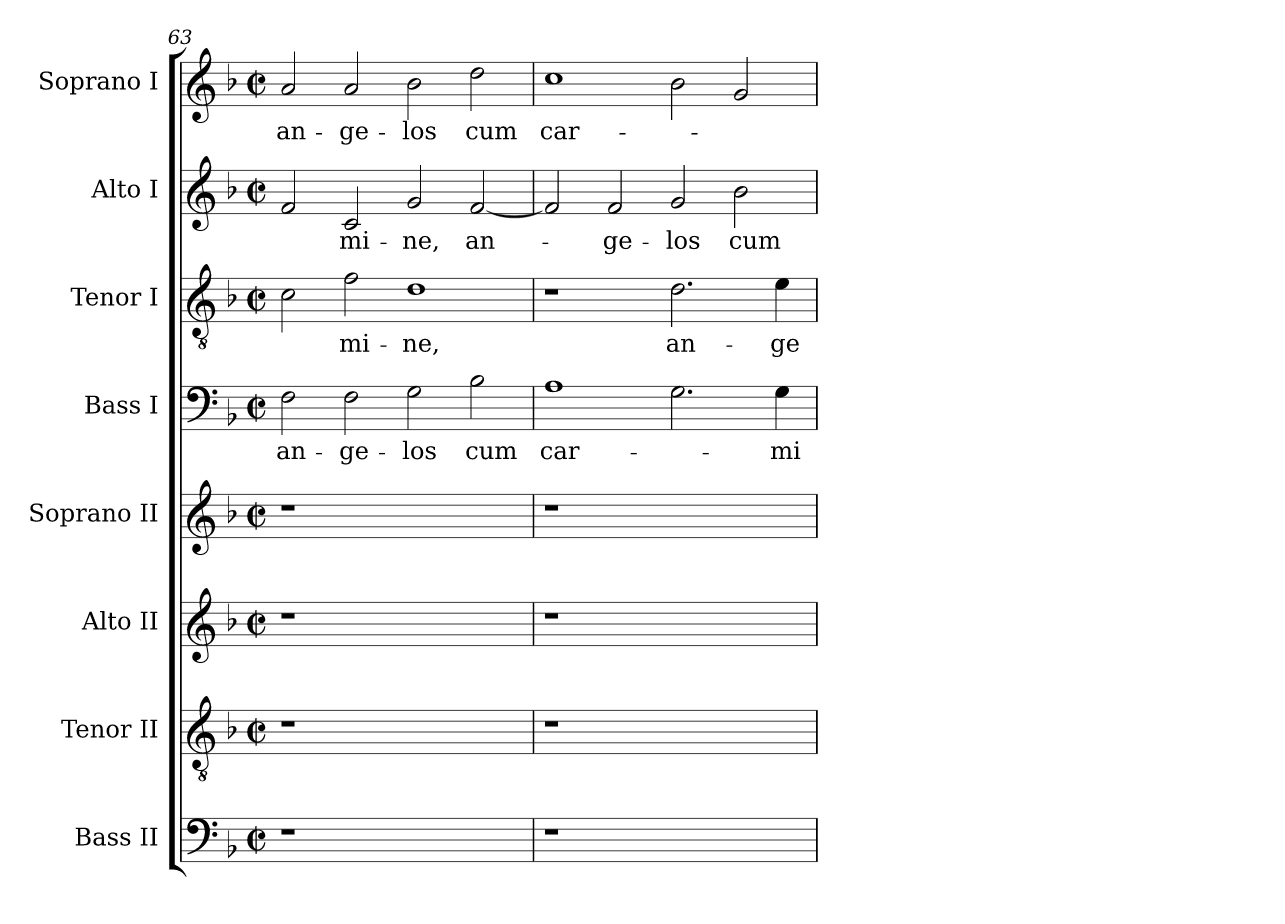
**kern	**kern	**kern	**kern	**kern	**text	**kern	**text	**kern	**text	**kern	**text
*part8	*part7	*part6	*part5	*part4	*part4	*part3	*part3	*part2	*part2	*part1	*part1
*staff8	*staff7	*staff6	*staff5	*staff4	*staff4	*staff3	*staff3	*staff2	*staff2	*staff1	*staff1
*I"Bass II	*I"Tenor II	*I"Alto II	*I"Soprano II	*I"Bass I	*	*I"Tenor I	*	*I"Alto I	*	*I"Soprano I	*
*I'B. II	*I'T. II	*I'A. II	*	*I'B. I	*	*I'T. I	*	*I'A. I	*	*	*
!!LO:PB:g=z
*clefF4	*clefGv2	*clefG2	*clefG2	*clefF4	*	*clefGv2	*	*clefG2	*	*clefG2	*
*	*ITrd7c12	*	*	*	*	*ITrd7c12	*	*	*	*	*
*k[b-]	*k[b-]	*k[b-]	*k[b-]	*k[b-]	*	*k[b-]	*	*k[b-]	*	*k[b-]	*
*F:	*F:	*F:	*F:	*F:	*	*F:	*	*F:	*	*F:	*
*M2/2	*M2/2	*M2/2	*M2/2	*M2/2	*	*M2/2	*	*M2/2	*	*M2/2	*
*met(c|)	*met(c|)	*met(c|)	*met(c|)	*met(c|)	*	*met(c|)	*	*met(c|)	*	*met(c|)	*
=63	=63	=63	=63	=63	=63	=63	=63	=63	=63	=63	=63
!LO:N:vis=1	!LO:N:vis=1	!LO:N:vis=1	!LO:N:vis=1	!	!	!	!	!	!	!	!
!	!	!	!	!	!LO:LY:b:color=#000000	!	!	!	!	!	!
!	!	!	!	!	!	!	!	!	!	!	!LO:LY:b:color=#000000
1r	1r	1r	1r	2Fi\	an-	2Ci\	.	2fi/	.	2ai/	an-
!	!	!	!	!	!LO:LY:b:color=#000000	!	!	!	!	!	!
!	!	!	!	!	!	!	!LO:LY:b:color=#000000	!	!	!	!
!	!	!	!	!	!	!	!	!	!LO:LY:b:color=#000000	!	!
!	!	!	!	!	!	!	!	!	!	!	!LO:LY:b:color=#000000
.	.	.	.	2Fi\	-ge-	2Fi\	-mi-	2ci/	-mi-	2ai/	-ge-
!	!	!	!	!	!LO:LY:b:color=#000000	!	!	!	!	!	!
!	!	!	!	!	!	!	!LO:LY:b:color=#000000	!	!	!	!
!	!	!	!	!	!	!	!	!	!LO:LY:b:color=#000000	!	!
!	!	!	!	!	!	!	!	!	!	!	!LO:LY:b:color=#000000
1ryy	1ryy	1ryy	1ryy	2Gi\	-los	1Di	-ne,	2gi/	-ne,	2b-i\	-los
!	!	!	!	!	!LO:LY:b:color=#000000	!	!	!	!	!	!
!	!	!	!	!	!	!	!	!	!LO:LY:b:color=#000000	!	!
!	!	!	!	!	!	!	!	!	!	!	!LO:LY:b:color=#000000
.	.	.	.	2B-i\	cum	.	.	[<2fi/	an-	2ddi\	cum
=64	=64	=64	=64	=64	=64	=64	=64	=64	=64	=64	=64
!LO:N:vis=1	!LO:N:vis=1	!LO:N:vis=1	!LO:N:vis=1	!	!	!	!	!	!	!	!
!	!	!	!	!	!LO:LY:b:color=#000000	!	!	!	!	!	!
!	!	!	!	!	!	!	!	!	!	!	!LO:LY:b:color=#000000
1r	1r	1r	1r	1Ai	car-	1r	.	2fi/]	.	1cci	car-
!	!	!	!	!	!	!	!	!	!LO:LY:b:color=#000000	!	!
.	.	.	.	.	.	.	.	2fi/	-ge-	.	.
!	!	!	!	!	!	!	!LO:LY:b:color=#000000	!	!	!	!
!	!	!	!	!	!	!	!	!	!LO:LY:b:color=#000000	!	!
1ryy	1ryy	1ryy	1ryy	2.Gi\	.	2.Di\	an-	2gi/	-los	2b-i\	.
!	!	!	!	!	!	!	!	!	!LO:LY:b:color=#000000	!	!
.	.	.	.	.	.	.	.	2b-i\	cum	2gi/	.
!	!	!	!	!	!LO:LY:b:color=#000000	!	!	!	!	!	!
!	!	!	!	!	!	!	!LO:LY:b:color=#000000	!	!	!	!
.	.	.	.	4Gi\	-mi-	4Ei\	-ge-	.	.	.	.
=	=	=	=	=	=	=	=	=	=	=	=
*-	*-	*-	*-	*-	*-	*-	*-	*-	*-	*-	*-
